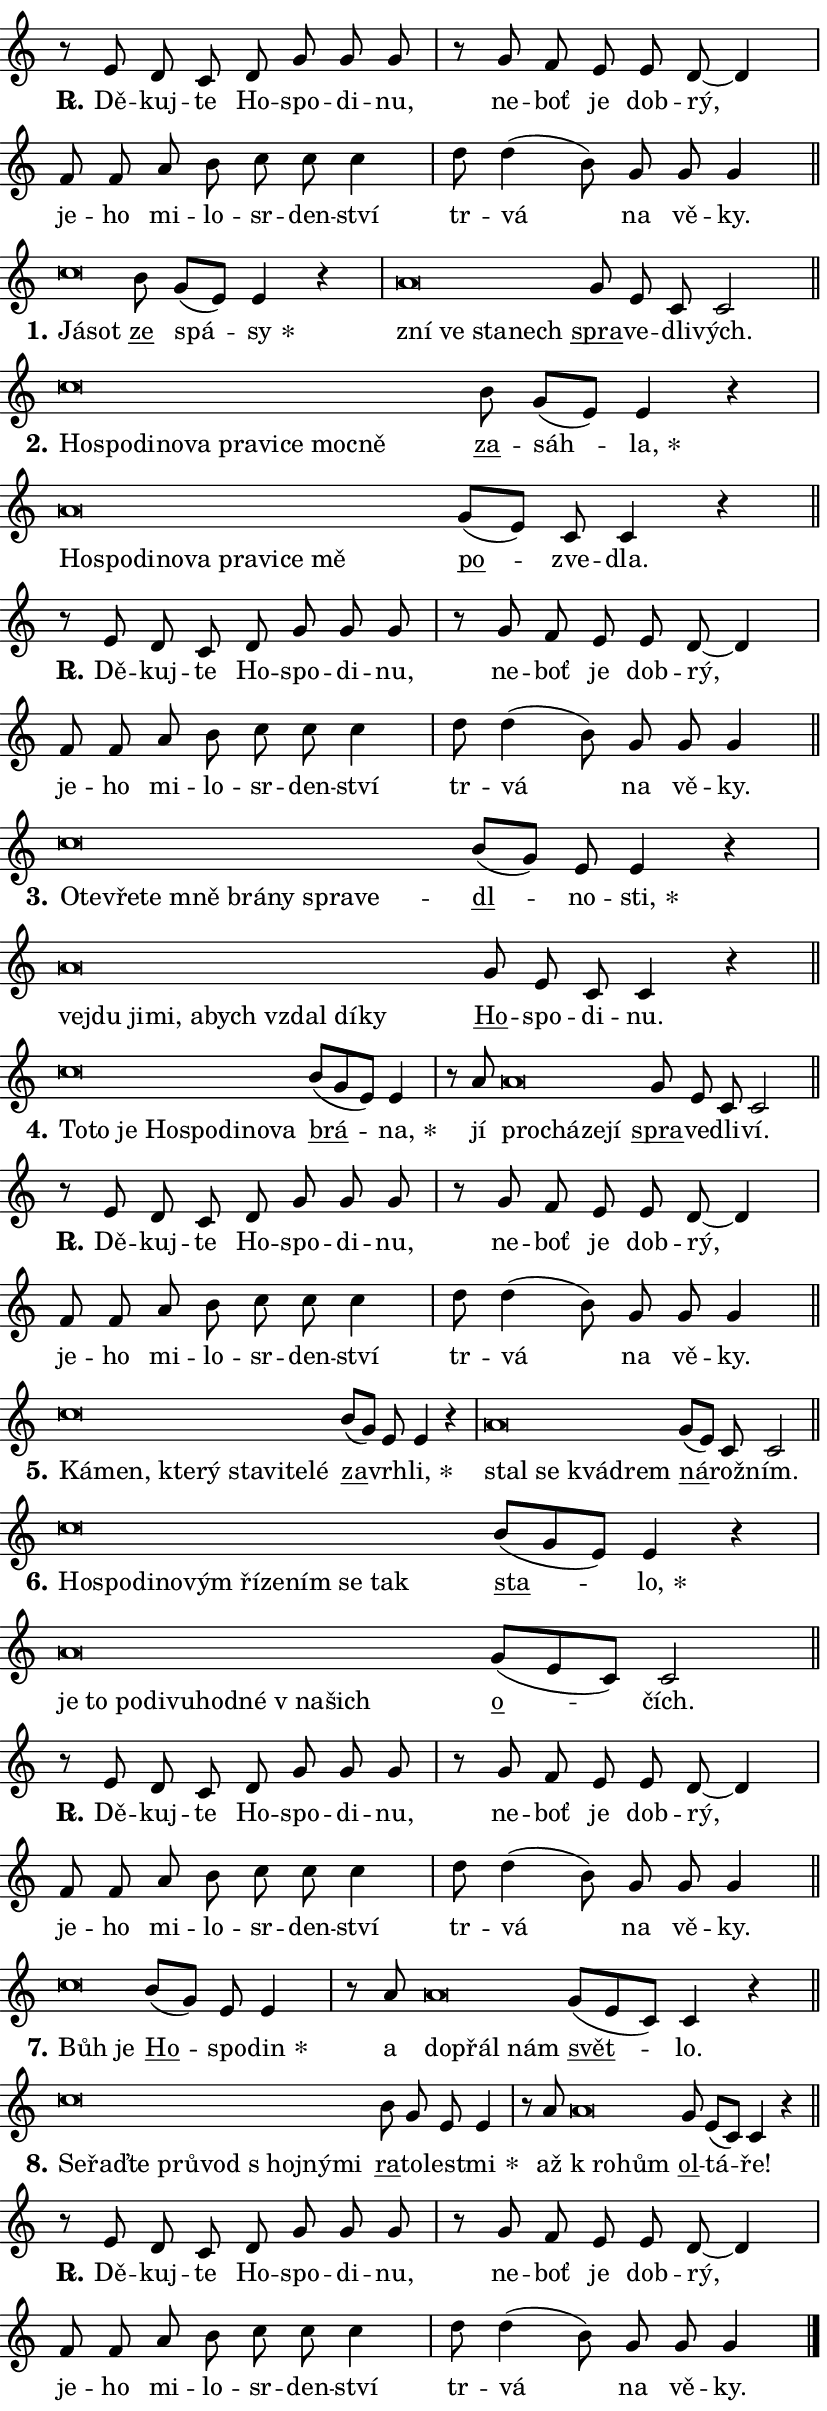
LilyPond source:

\version "2.24.0"
\header { tagline = "" }
\paper {
  indent = 0\cm
  top-margin = 0\cm
  right-margin = 0.13\cm % to fit lyric hyphens
  bottom-margin = 0\cm
  left-margin = 0\cm
  paper-width = 14\cm
  page-breaking = #ly:one-page-breaking
  system-system-spacing.basic-distance = #11
  score-system-spacing.basic-distance = #11
  ragged-last = ##f
}


%% Author: Thomas Morley
%% https://lists.gnu.org/archive/html/lilypond-user/2020-05/msg00002.html
#(define (line-position grob)
"Returns position of @var[grob} in current system:
   @code{'start}, if at first time-step
   @code{'end}, if at last time-step
   @code{'middle} otherwise
"
  (let* ((col (ly:item-get-column grob))
         (ln (ly:grob-object col 'left-neighbor))
         (rn (ly:grob-object col 'right-neighbor))
         (col-to-check-left (if (ly:grob? ln) ln col))
         (col-to-check-right (if (ly:grob? rn) rn col))
         (break-dir-left
           (and
             (ly:grob-property col-to-check-left 'non-musical #f)
             (ly:item-break-dir col-to-check-left)))
         (break-dir-right
           (and
             (ly:grob-property col-to-check-right 'non-musical #f)
             (ly:item-break-dir col-to-check-right))))
        (cond ((eqv? 1 break-dir-left) 'start)
              ((eqv? -1 break-dir-right) 'end)
              (else 'middle))))

#(define (tranparent-at-line-position vctor)
  (lambda (grob)
  "Relying on @code{line-position} select the relevant enry from @var{vctor}.
Used to determine transparency,"
    (case (line-position grob)
      ((end) (not (vector-ref vctor 0)))
      ((middle) (not (vector-ref vctor 1)))
      ((start) (not (vector-ref vctor 2))))))

noteHeadBreakVisibility =
#(define-music-function (break-visibility)(vector?)
"Makes @code{NoteHead}s transparent relying on @var{break-visibility}"
#{
  \override NoteHead.transparent =
    #(tranparent-at-line-position break-visibility)
#})

#(define delete-ledgers-for-transparent-note-heads
  (lambda (grob)
    "Reads whether a @code{NoteHead} is transparent.
If so this @code{NoteHead} is removed from @code{'note-heads} from
@var{grob}, which is supposed to be @code{LedgerLineSpanner}.
As a result ledgers are not printed for this @code{NoteHead}"
    (let* ((nhds-array (ly:grob-object grob 'note-heads))
           (nhds-list
             (if (ly:grob-array? nhds-array)
                 (ly:grob-array->list nhds-array)
                 '()))
           ;; Relies on the transparent-property being done before
           ;; Staff.LedgerLineSpanner.after-line-breaking is executed.
           ;; This is fragile ...
           (to-keep
             (remove
               (lambda (nhd)
                 (ly:grob-property nhd 'transparent #f))
               nhds-list)))
      ;; TODO find a better method to iterate over grob-arrays, similiar
      ;; to filter/remove etc for lists
      ;; For now rebuilt from scratch
      (set! (ly:grob-object grob 'note-heads)  '())
      (for-each
        (lambda (nhd)
          (ly:pointer-group-interface::add-grob grob 'note-heads nhd))
        to-keep))))

squashNotes = {
  \override NoteHead.X-extent = #'(-0.2 . 0.2)
  \override NoteHead.Y-extent = #'(-0.75 . 0)
  \override NoteHead.stencil =
    #(lambda (grob)
       (let ((pos (ly:grob-property grob 'staff-position)))
         (begin
           (if (< pos -7) (display "ERROR: Lower brevis then expected\n") (display ""))
           (if (<= pos -6) ly:text-interface::print ly:note-head::print))))
}
unSquashNotes = {
  \revert NoteHead.X-extent
  \revert NoteHead.Y-extent
  \revert NoteHead.stencil
}

hideNotes = \noteHeadBreakVisibility #begin-of-line-visible
unHideNotes = \noteHeadBreakVisibility #all-visible

% work-around for resetting accidentals
% https://lilypond.org/doc/v2.23/Documentation/notation/displaying-rhythms#unmetered-music
cadenzaMeasure = {
  \cadenzaOff
  \partial 1024 s1024
  \cadenzaOn
}

#(define-markup-command (accent layout props text) (markup?)
  "Underline accented syllable"
  (interpret-markup layout props
    #{\markup \override #'(offset . 4.3) \underline { #text }#}))

responsum = \markup \concat {
  "R" \hspace #-1.05 \path #0.1 #'((moveto 0 0.07) (lineto 0.9 0.8)) \hspace #0.05 "."
}

spaceSize = #0.6828661417322834 % exact space size for TeX Gyre Schola

\layout {
  \context {
    \Staff
    \remove "Time_signature_engraver"
    \override LedgerLineSpanner.after-line-breaking = #delete-ledgers-for-transparent-note-heads
  }
  \context {
    \Lyrics {
      \override LyricSpace.minimum-distance = \spaceSize
      \override LyricText.font-name = #"TeX Gyre Schola"
      \override LyricText.font-size = 1
      \override StanzaNumber.font-name = #"TeX Gyre Schola Bold"
      \override StanzaNumber.font-size = 1
    }
  }
  \context {
    \Score 
    \override NoteHead.text =
      #(lambda (grob) 
        (let ((pos (ly:grob-property grob 'staff-position)))
          #{\markup {
            \combine
              \halign #-0.55 \raise #(if (= pos -6) 0 0.5) \override #'(thickness . 2) \draw-line #'(3.2 . 0)
              \musicglyph "noteheads.sM1"
          }#}))
  }
}

% magnetic-lyrics.ily
%
%   written by
%     Jean Abou Samra <jean@abou-samra.fr>
%     Werner Lemberg <wl@gnu.org>
%
%   adapted by
%     Jiri Hon <jiri.hon@gmail.com>
%
% Version 2022-Apr-15

% https://www.mail-archive.com/lilypond-user@gnu.org/msg149350.html

#(define (Left_hyphen_pointer_engraver context)
   "Collect syllable-hyphen-syllable occurrences in lyrics and store
them in properties.  This engraver only looks to the left.  For
example, if the lyrics input is @code{foo -- bar}, it does the
following.

@itemize @bullet
@item
Set the @code{text} property of the @code{LyricHyphen} grob between
@q{foo} and @q{bar} to @code{foo}.

@item
Set the @code{left-hyphen} property of the @code{LyricText} grob with
text @q{foo} to the @code{LyricHyphen} grob between @q{foo} and
@q{bar}.
@end itemize

Use this auxiliary engraver in combination with the
@code{lyric-@/text::@/apply-@/magnetic-@/offset!} hook."
   (let ((hyphen #f)
         (text #f))
     (make-engraver
      (acknowledgers
       ((lyric-syllable-interface engraver grob source-engraver)
        (set! text grob)))
      (end-acknowledgers
       ((lyric-hyphen-interface engraver grob source-engraver)
        ;(when (not (grob::has-interface grob 'lyric-space-interface))
          (set! hyphen grob)));)
      ((stop-translation-timestep engraver)
       (when (and text hyphen)
         (ly:grob-set-object! text 'left-hyphen hyphen))
       (set! text #f)
       (set! hyphen #f)))))

#(define (lyric-text::apply-magnetic-offset! grob)
   "If the space between two syllables is less than the value in
property @code{LyricText@/.details@/.squash-threshold}, move the right
syllable to the left so that it gets concatenated with the left
syllable.

Use this function as a hook for
@code{LyricText@/.after-@/line-@/breaking} if the
@code{Left_@/hyphen_@/pointer_@/engraver} is active."
   (let ((hyphen (ly:grob-object grob 'left-hyphen #f)))
     (when hyphen
       (let ((left-text (ly:spanner-bound hyphen LEFT)))
         (when (grob::has-interface left-text 'lyric-syllable-interface)
           (let* ((common (ly:grob-common-refpoint grob left-text X))
                  (this-x-ext (ly:grob-extent grob common X))
                  (left-x-ext
                   (begin
                     ;; Trigger magnetism for left-text.
                     (ly:grob-property left-text 'after-line-breaking)
                     (ly:grob-extent left-text common X)))
                  ;; `delta` is the gap width between two syllables.
                  (delta (- (interval-start this-x-ext)
                            (interval-end left-x-ext)))
                  (details (ly:grob-property grob 'details))
                  (threshold (assoc-get 'squash-threshold details 0.2)))
             (when (< delta threshold)
               (let* (;; We have to manipulate the input text so that
                      ;; ligatures crossing syllable boundaries are not
                      ;; disabled.  For languages based on the Latin
                      ;; script this is essentially a beautification.
                      ;; However, for non-Western scripts it can be a
                      ;; necessity.
                      (lt (ly:grob-property left-text 'text))
                      (rt (ly:grob-property grob 'text))
                      (is-space (grob::has-interface hyphen 'lyric-space-interface))
                      (space (if is-space " " ""))
                      (extra-delta (if is-space spaceSize 0))
                      ;; Append new syllable.
                      (ltrt-space (if (and (string? lt) (string? rt))
                                (string-append lt space rt)
                                (make-concat-markup (list lt space rt))))
                      ;; Right-align `ltrt` to the right side.
                      (ltrt-space-markup (grob-interpret-markup
                               grob
                               (make-translate-markup
                                (cons (interval-length this-x-ext) 0)
                                (make-right-align-markup ltrt-space)))))
                 (begin
                   ;; Don't print `left-text`.
                   (ly:grob-set-property! left-text 'stencil #f)
                   ;; Set text and stencil (which holds all collected
                   ;; syllables so far) and shift it to the left.
                   (ly:grob-set-property! grob 'text ltrt-space)
                   (ly:grob-set-property! grob 'stencil ltrt-space-markup)
                   (ly:grob-translate-axis! grob (- (- delta extra-delta)) X))))))))))


#(define (lyric-hyphen::displace-bounds-first grob)
   ;; Make very sure this callback isn't triggered too early.
   (let ((left (ly:spanner-bound grob LEFT))
         (right (ly:spanner-bound grob RIGHT)))
     (ly:grob-property left 'after-line-breaking)
     (ly:grob-property right 'after-line-breaking)
     (ly:lyric-hyphen::print grob)))

squashThreshold = #0.4

\layout {
  \context {
    \Lyrics
    \consists #Left_hyphen_pointer_engraver
    \override LyricText.after-line-breaking =
      #lyric-text::apply-magnetic-offset!
    \override LyricHyphen.stencil = #lyric-hyphen::displace-bounds-first
    \override LyricText.details.squash-threshold = \squashThreshold
    \override LyricHyphen.minimum-distance = 0
    \override LyricHyphen.minimum-length = \squashThreshold
  }
}

squashText = \override LyricText.details.squash-threshold = 9999
unSquashText = \override LyricText.details.squash-threshold = \squashThreshold

leftText = \override LyricText.self-alignment-X = #LEFT
unLeftText = \revert LyricText.self-alignment-X

starOffset = #(lambda (grob) 
                (let ((x_offset (ly:self-alignment-interface::aligned-on-x-parent grob)))
                  (if (= x_offset 0) 0 (+ x_offset 1.2))))

star = #(define-music-function (syllable)(string?)
"Append star separator at the end of a syllable"
#{
  \once \override LyricText.X-offset = #starOffset
  \lyricmode { \markup {
    #syllable
    \override #'((font-name . "TeX Gyre Schola Bold")) \hspace #0.2 \lower #0.65 \larger "*"
  } }
#})

starAccent = #(define-music-function (syllable)(string?)
"Append star separator at the end of a syllable and make accent"
#{
  \once \override LyricText.X-offset = #starOffset
  \lyricmode { \markup {
    \accent #syllable
    \override #'((font-name . "TeX Gyre Schola Bold")) \hspace #0.2 \lower #0.65 \larger "*"
  } }
#})

breath = #(define-music-function (syllable)(string?)
"Append breathing indicator at the end of a syllable"
#{
  \lyricmode { \markup { #syllable "+" } }
#})

optionalBreath = #(define-music-function (syllable)(string?)
"Append optional breathing indicator at the end of a syllable"
#{
  \lyricmode { \markup { #syllable "(+)" } }
#})


\score {
    <<
        \new Voice = "melody" { \cadenzaOn \key c \major \relative { r8 e' d c d g g g \cadenzaMeasure \bar "|" r g f e e d~ d4 \cadenzaMeasure \bar "|" f8 f a b c c c4 \cadenzaMeasure \bar "|" d8 d4( b8)] g g g4 \cadenzaMeasure \bar "||" \break } }
        \new Lyrics \lyricsto "melody" { \lyricmode { \set stanza = \responsum
Dě -- kuj -- te Ho -- spo -- di -- nu, ne -- boť je dob -- rý, je -- ho mi -- lo -- sr -- den -- ství tr -- vá na vě -- ky. } }
    >>
    \layout {}
}

\score {
    <<
        \new Voice = "melody" { \cadenzaOn \key c \major \relative { \squashNotes c''\breve*1/16 \hideNotes \breve*1/16 \bar "" \unHideNotes \unSquashNotes \bar "" b8 g[( e)] e4 r \cadenzaMeasure \bar "|" \squashNotes a\breve*1/16 \hideNotes \breve*1/16 \bar "" \breve*1/16 \breve*1/16 \bar "" \unHideNotes \unSquashNotes \bar "" g8 e c c2 \cadenzaMeasure \bar "||" \break } }
        \new Lyrics \lyricsto "melody" { \lyricmode { \set stanza = "1."
\leftText Já -- \squashText sot \unLeftText \unSquashText \markup \accent ze spá -- \star sy \leftText zní \squashText ve sta -- nech \unLeftText \unSquashText \markup \accent spra -- ve -- dli -- vých. } }
    >>
    \layout {}
}

\score {
    <<
        \new Voice = "melody" { \cadenzaOn \key c \major \relative { \squashNotes c''\breve*1/16 \hideNotes \breve*1/16 \bar "" \breve*1/16 \bar "" \breve*1/16 \bar "" \breve*1/16 \bar "" \breve*1/16 \bar "" \breve*1/16 \bar "" \breve*1/16 \bar "" \breve*1/16 \breve*1/16 \bar "" \unHideNotes \unSquashNotes \bar "" b8 g[( e)] e4 r \cadenzaMeasure \bar "|" \squashNotes a\breve*1/16 \hideNotes \breve*1/16 \bar "" \breve*1/16 \bar "" \breve*1/16 \bar "" \breve*1/16 \bar "" \breve*1/16 \bar "" \breve*1/16 \bar "" \breve*1/16 \breve*1/16 \bar "" \unHideNotes \unSquashNotes \bar "" g8[( e)] c c4 r \cadenzaMeasure \bar "||" \break } }
        \new Lyrics \lyricsto "melody" { \lyricmode { \set stanza = "2."
\leftText Ho -- \squashText spo -- di -- no -- va pra -- vi -- ce moc -- ně \unLeftText \unSquashText \markup \accent za -- sáh -- \star la, \leftText Ho -- \squashText spo -- di -- no -- va pra -- vi -- ce mě \unLeftText \unSquashText \markup \accent po -- zve -- dla. } }
    >>
    \layout {}
}

\score {
    <<
        \new Voice = "melody" { \cadenzaOn \key c \major \relative { r8 e' d c d g g g \cadenzaMeasure \bar "|" r g f e e d~ d4 \cadenzaMeasure \bar "|" f8 f a b c c c4 \cadenzaMeasure \bar "|" d8 d4( b8)] g g g4 \cadenzaMeasure \bar "||" \break } }
        \new Lyrics \lyricsto "melody" { \lyricmode { \set stanza = \responsum
Dě -- kuj -- te Ho -- spo -- di -- nu, ne -- boť je dob -- rý, je -- ho mi -- lo -- sr -- den -- ství tr -- vá na vě -- ky. } }
    >>
    \layout {}
}

\score {
    <<
        \new Voice = "melody" { \cadenzaOn \key c \major \relative { \squashNotes c''\breve*1/16 \hideNotes \breve*1/16 \bar "" \breve*1/16 \bar "" \breve*1/16 \bar "" \breve*1/16 \bar "" \breve*1/16 \bar "" \breve*1/16 \bar "" \breve*1/16 \breve*1/16 \bar "" \unHideNotes \unSquashNotes \bar "" b8[( g)] e e4 r \cadenzaMeasure \bar "|" \squashNotes a\breve*1/16 \hideNotes \breve*1/16 \bar "" \breve*1/16 \bar "" \breve*1/16 \bar "" \breve*1/16 \bar "" \breve*1/16 \bar "" \breve*1/16 \bar "" \breve*1/16 \breve*1/16 \bar "" \unHideNotes \unSquashNotes \bar "" g8 e c c4 r \cadenzaMeasure \bar "||" \break } }
        \new Lyrics \lyricsto "melody" { \lyricmode { \set stanza = "3."
\leftText O -- \squashText te -- vře -- te mně brá -- ny spra -- ve -- \unLeftText \unSquashText \markup \accent dl -- no -- \star sti, \leftText ve -- \squashText jdu ji -- mi, a -- bych vzdal dí -- ky \unLeftText \unSquashText \markup \accent Ho -- spo -- di -- nu. } }
    >>
    \layout {}
}

\score {
    <<
        \new Voice = "melody" { \cadenzaOn \key c \major \relative { \squashNotes c''\breve*1/16 \hideNotes \breve*1/16 \bar "" \breve*1/16 \bar "" \breve*1/16 \bar "" \breve*1/16 \bar "" \breve*1/16 \bar "" \breve*1/16 \breve*1/16 \bar "" \unHideNotes \unSquashNotes \bar "" b8[( g e)] e4 \cadenzaMeasure \bar "|" r8 a8 \squashNotes a\breve*1/16 \hideNotes \breve*1/16 \bar "" \breve*1/16 \breve*1/16 \bar "" \unHideNotes \unSquashNotes \bar "" g8 e c c2 \cadenzaMeasure \bar "||" \break } }
        \new Lyrics \lyricsto "melody" { \lyricmode { \set stanza = "4."
\leftText To -- \squashText to je Ho -- spo -- di -- no -- va \unLeftText \unSquashText \markup \accent brá -- \star na, jí \leftText pro -- \squashText chá -- ze -- jí \unLeftText \unSquashText \markup \accent spra -- ve -- dli -- ví. } }
    >>
    \layout {}
}

\score {
    <<
        \new Voice = "melody" { \cadenzaOn \key c \major \relative { r8 e' d c d g g g \cadenzaMeasure \bar "|" r g f e e d~ d4 \cadenzaMeasure \bar "|" f8 f a b c c c4 \cadenzaMeasure \bar "|" d8 d4( b8)] g g g4 \cadenzaMeasure \bar "||" \break } }
        \new Lyrics \lyricsto "melody" { \lyricmode { \set stanza = \responsum
Dě -- kuj -- te Ho -- spo -- di -- nu, ne -- boť je dob -- rý, je -- ho mi -- lo -- sr -- den -- ství tr -- vá na vě -- ky. } }
    >>
    \layout {}
}

\score {
    <<
        \new Voice = "melody" { \cadenzaOn \key c \major \relative { \squashNotes c''\breve*1/16 \hideNotes \breve*1/16 \bar "" \breve*1/16 \bar "" \breve*1/16 \bar "" \breve*1/16 \bar "" \breve*1/16 \bar "" \breve*1/16 \breve*1/16 \bar "" \unHideNotes \unSquashNotes \bar "" b8[( g)] e e4 r \cadenzaMeasure \bar "|" \squashNotes a\breve*1/16 \hideNotes \breve*1/16 \bar "" \breve*1/16 \breve*1/16 \bar "" \unHideNotes \unSquashNotes \bar "" g8[( e)] c c2 \cadenzaMeasure \bar "||" \break } }
        \new Lyrics \lyricsto "melody" { \lyricmode { \set stanza = "5."
\leftText Ká -- \squashText men, kte -- rý sta -- vi -- te -- lé \unLeftText \unSquashText \markup \accent za -- vrh -- \star li, \leftText stal \squashText se kvá -- drem \unLeftText \unSquashText \markup \accent ná -- rož -- ním. } }
    >>
    \layout {}
}

\score {
    <<
        \new Voice = "melody" { \cadenzaOn \key c \major \relative { \squashNotes c''\breve*1/16 \hideNotes \breve*1/16 \bar "" \breve*1/16 \bar "" \breve*1/16 \bar "" \breve*1/16 \bar "" \breve*1/16 \bar "" \breve*1/16 \bar "" \breve*1/16 \bar "" \breve*1/16 \breve*1/16 \bar "" \unHideNotes \unSquashNotes \bar "" b8[( g e)] e4 r \cadenzaMeasure \bar "|" \squashNotes a\breve*1/16 \hideNotes \breve*1/16 \bar "" \breve*1/16 \bar "" \breve*1/16 \bar "" \breve*1/16 \bar "" \breve*1/16 \bar "" \breve*1/16 \bar "" \breve*1/16 \breve*1/16 \bar "" \unHideNotes \unSquashNotes \bar "" g8[( e c)] c2 \cadenzaMeasure \bar "||" \break } }
        \new Lyrics \lyricsto "melody" { \lyricmode { \set stanza = "6."
\leftText Ho -- \squashText spo -- di -- no -- vým ří -- ze -- ním se tak \unLeftText \unSquashText \markup \accent sta -- \star lo, \leftText je \squashText to po -- di -- vu -- hod -- né "v na" -- šich \unLeftText \unSquashText \markup \accent o -- čích. } }
    >>
    \layout {}
}

\score {
    <<
        \new Voice = "melody" { \cadenzaOn \key c \major \relative { r8 e' d c d g g g \cadenzaMeasure \bar "|" r g f e e d~ d4 \cadenzaMeasure \bar "|" f8 f a b c c c4 \cadenzaMeasure \bar "|" d8 d4( b8)] g g g4 \cadenzaMeasure \bar "||" \break } }
        \new Lyrics \lyricsto "melody" { \lyricmode { \set stanza = \responsum
Dě -- kuj -- te Ho -- spo -- di -- nu, ne -- boť je dob -- rý, je -- ho mi -- lo -- sr -- den -- ství tr -- vá na vě -- ky. } }
    >>
    \layout {}
}

\score {
    <<
        \new Voice = "melody" { \cadenzaOn \key c \major \relative { \squashNotes c''\breve*1/16 \hideNotes \breve*1/16 \bar "" \unHideNotes \unSquashNotes \bar "" b8[( g)] e e4 \cadenzaMeasure \bar "|" r8 a8 \squashNotes a\breve*1/16 \hideNotes \breve*1/16 \breve*1/16 \bar "" \unHideNotes \unSquashNotes \bar "" g8[( e c)] c4 r \cadenzaMeasure \bar "||" \break } }
        \new Lyrics \lyricsto "melody" { \lyricmode { \set stanza = "7."
\leftText Bůh \squashText je \unLeftText \unSquashText \markup \accent Ho -- spo -- \star din a \leftText do -- \squashText přál nám \unLeftText \unSquashText \markup \accent svět -- lo. } }
    >>
    \layout {}
}

\score {
    <<
        \new Voice = "melody" { \cadenzaOn \key c \major \relative { \squashNotes c''\breve*1/16 \hideNotes \breve*1/16 \bar "" \breve*1/16 \bar "" \breve*1/16 \bar "" \breve*1/16 \bar "" \breve*1/16 \bar "" \breve*1/16 \breve*1/16 \bar "" \unHideNotes \unSquashNotes \bar "" b8 g e e4 \cadenzaMeasure \bar "|" r8 a8 \squashNotes a\breve*1/16 \hideNotes \breve*1/16 \bar "" \unHideNotes \unSquashNotes \bar "" g8 e[( c)] c4 r \cadenzaMeasure \bar "||" \break } }
        \new Lyrics \lyricsto "melody" { \lyricmode { \set stanza = "8."
\leftText Se -- \squashText řa -- ďte prů -- vod "s hoj" -- ný -- mi \unLeftText \unSquashText \markup \accent ra -- to -- lest -- \star mi až \leftText "k ro" -- \squashText hům \unLeftText \unSquashText \markup \accent ol -- tá -- ře! } }
    >>
    \layout {}
}

\score {
    <<
        \new Voice = "melody" { \cadenzaOn \key c \major \relative { r8 e' d c d g g g \cadenzaMeasure \bar "|" r g f e e d~ d4 \cadenzaMeasure \bar "|" f8 f a b c c c4 \cadenzaMeasure \bar "|" d8 d4( b8)] g g g4 \cadenzaMeasure \bar "||" \break } \bar "|." }
        \new Lyrics \lyricsto "melody" { \lyricmode { \set stanza = \responsum
Dě -- kuj -- te Ho -- spo -- di -- nu, ne -- boť je dob -- rý, je -- ho mi -- lo -- sr -- den -- ství tr -- vá na vě -- ky. } }
    >>
    \layout {}
}
